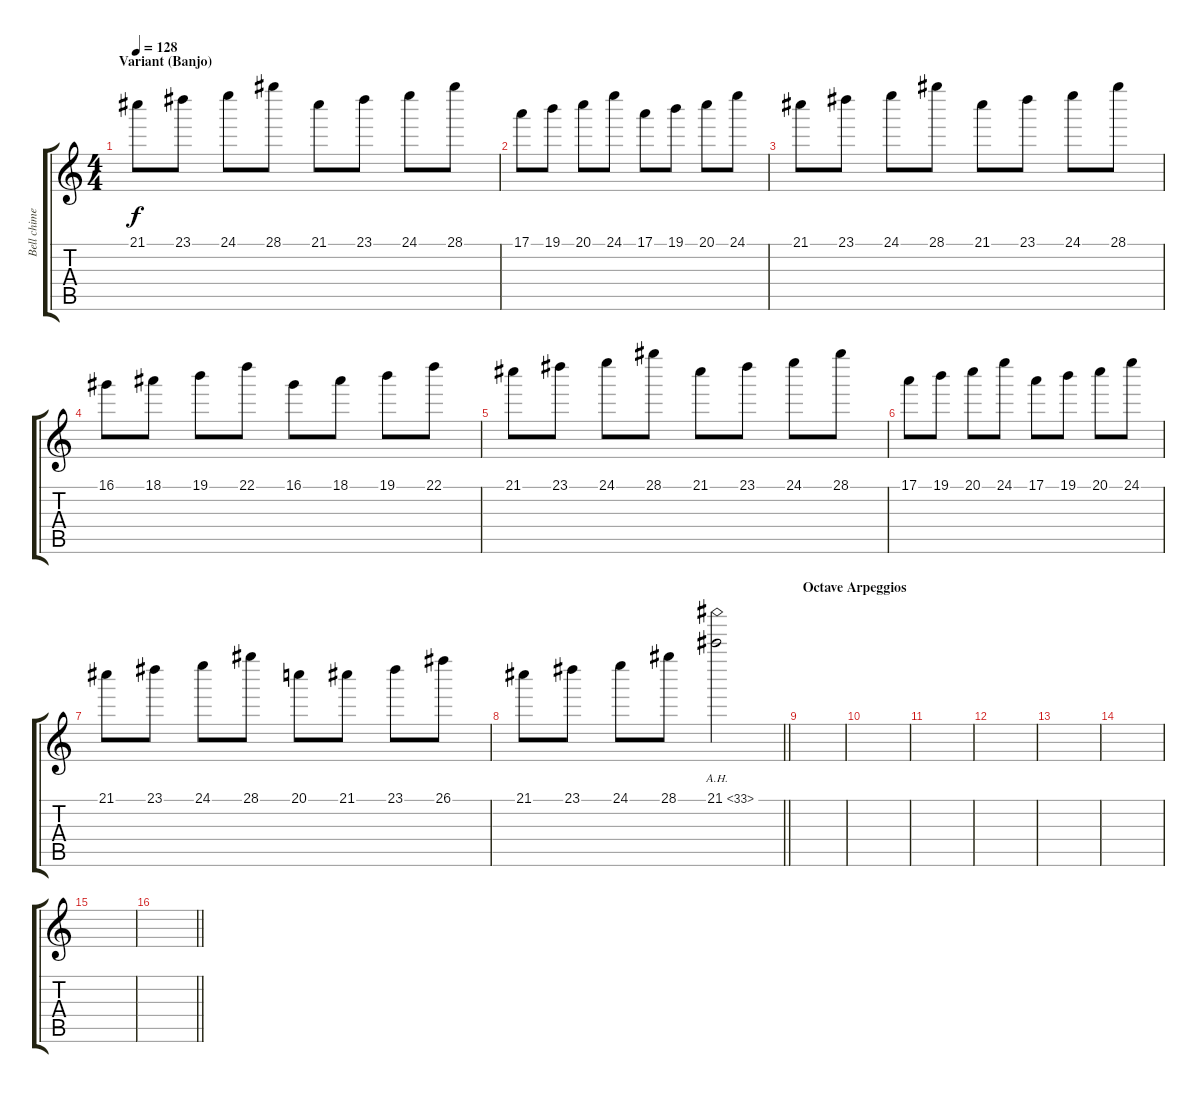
\track ("Bell chimes" "Bell chime") {instrument celesta}
\staff {score tabs}
\tuning (E5 B4 G4 D4 A3 E3) {hide}
\ts (4 4)
\section ("" "Variant (Banjo)")
\tempo 128
\clef g2
\ks c
21.1.8{dy f} 23.1.8 24.1.8 28.1.8 21.1.8 23.1.8 24.1.8 28.1.8 |
17.1.8 19.1.8 20.1.8 24.1.8 17.1.8 19.1.8 20.1.8 24.1.8 |
21.1.8 23.1.8 24.1.8 28.1.8 21.1.8 23.1.8 24.1.8 28.1.8 |
16.1.8 18.1.8 19.1.8 22.1.8 16.1.8 18.1.8 19.1.8 22.1.8 |
21.1.8 23.1.8 24.1.8 28.1.8 21.1.8 23.1.8 24.1.8 28.1.8 |
17.1.8 19.1.8 20.1.8 24.1.8 17.1.8 19.1.8 20.1.8 24.1.8 |
21.1.8 23.1.8 24.1.8 28.1.8 20.1.8 21.1.8 23.1.8 26.1.8 |
\barLineRight lightlight
21.1.8 23.1.8 24.1.8 28.1.8 21.1{ah 12}.2{ot 8vb} |
\section ("" "Octave Arpeggios")
|
|
|
|
|
|
|
\barLineRight lightlight
